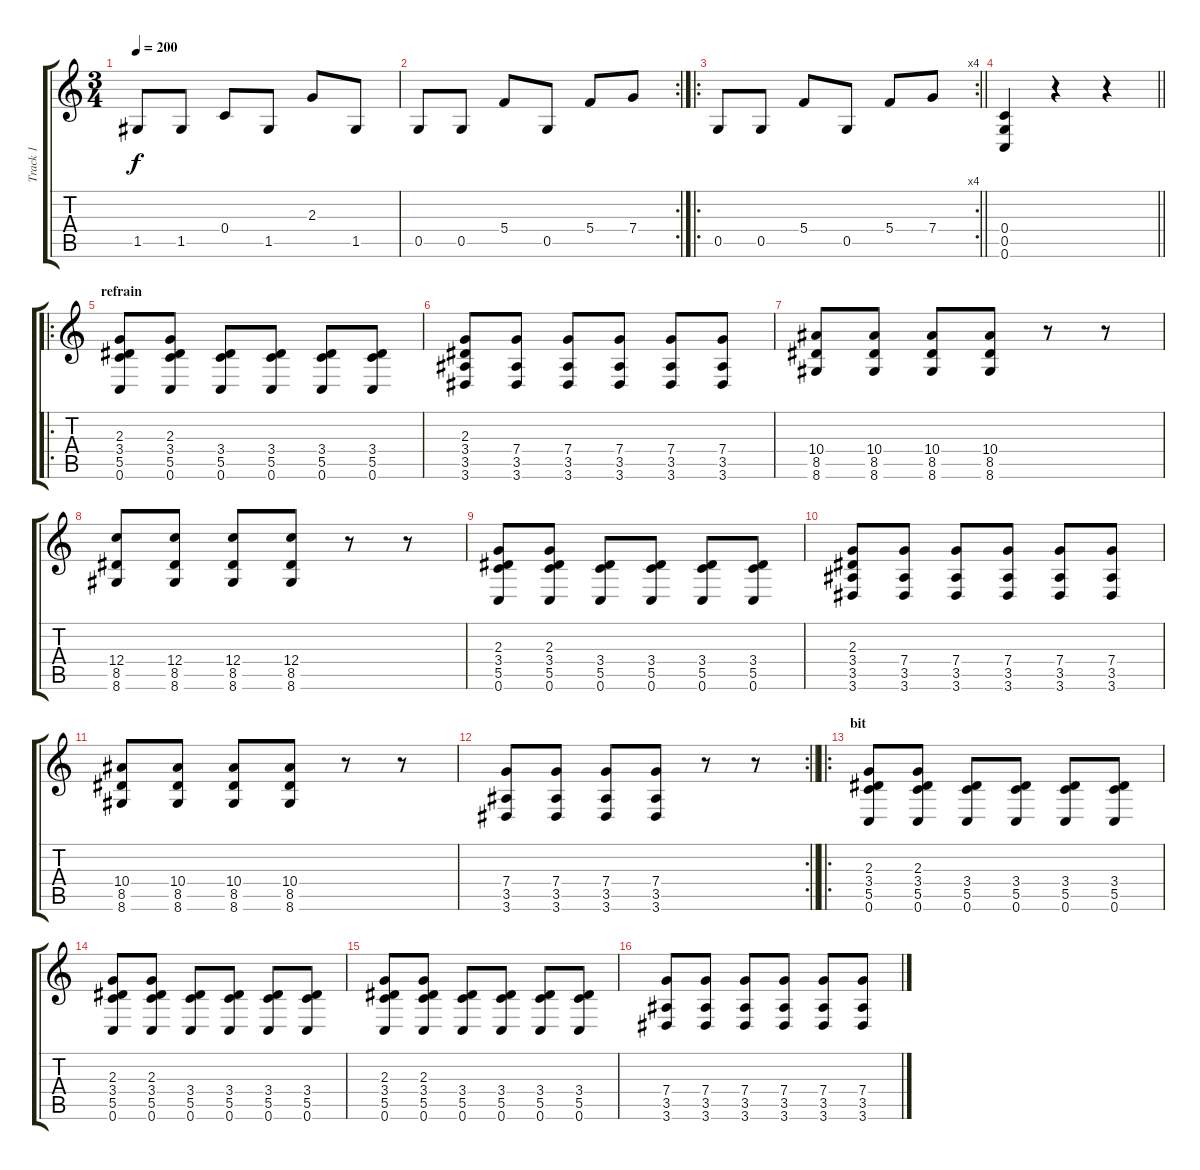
\track ("Track 1" "Track 1") {instrument distortionguitar}
\staff {score tabs}
\tuning (D4 A3 F3 C3 G2 C2) {hide}
\ts (3 4)
\tempo 200
\clef g2
\ks c
1.5.8{dy f} 1.5.8 0.4.8 1.5.8 2.3.8 1.5.8 |
\rc 2
0.5.8 0.5.8 5.4.8 0.5.8 5.4.8 7.4.8 |
\ro
\rc 4
\barLineRight lightlight
0.5.8 0.5.8 5.4.8 0.5.8 5.4.8 7.4.8 |
\barLineRight lightlight
(0.4 0.5 0.6).4 r.4 r.4 |
\ro
\section ("" "refrain")
(2.3 3.4 5.5 0.6).8 (2.3 3.4 5.5 0.6).8 (3.4 5.5 0.6).8 (3.4 5.5 0.6).8 (3.4 5.5 0.6).8 (3.4 5.5 0.6).8 |
(2.3 3.4 3.5 3.6).8 (7.4 3.5 3.6).8 (7.4 3.5 3.6).8 (7.4 3.5 3.6).8 (7.4 3.5 3.6).8 (7.4 3.5 3.6).8 |
(10.4 8.5 8.6).8 (10.4 8.5 8.6).8 (10.4 8.5 8.6).8 (10.4 8.5 8.6).8 r.8 r.8 |
(12.4 8.5 8.6).8 (12.4 8.5 8.6).8 (12.4 8.5 8.6).8 (12.4 8.5 8.6).8 r.8 r.8 |
(2.3 3.4 5.5 0.6).8 (2.3 3.4 5.5 0.6).8 (3.4 5.5 0.6).8 (3.4 5.5 0.6).8 (3.4 5.5 0.6).8 (3.4 5.5 0.6).8 |
(2.3 3.4 3.5 3.6).8 (7.4 3.5 3.6).8 (7.4 3.5 3.6).8 (7.4 3.5 3.6).8 (7.4 3.5 3.6).8 (7.4 3.5 3.6).8 |
(10.4 8.5 8.6).8 (10.4 8.5 8.6).8 (10.4 8.5 8.6).8 (10.4 8.5 8.6).8 r.8 r.8 |
\rc 2
\barLineRight lightlight
(7.4 3.5 3.6).8 (7.4 3.5 3.6).8 (7.4 3.5 3.6).8 (7.4 3.5 3.6).8 r.8 r.8 |
\ro
\section ("" "bit")
(2.3 3.4 5.5 0.6).8 (2.3 3.4 5.5 0.6).8 (3.4 5.5 0.6).8 (3.4 5.5 0.6).8 (3.4 5.5 0.6).8 (3.4 5.5 0.6).8 |
(2.3 3.4 5.5 0.6).8 (2.3 3.4 5.5 0.6).8 (3.4 5.5 0.6).8 (3.4 5.5 0.6).8 (3.4 5.5 0.6).8 (3.4 5.5 0.6).8 |
(2.3 3.4 5.5 0.6).8 (2.3 3.4 5.5 0.6).8 (3.4 5.5 0.6).8 (3.4 5.5 0.6).8 (3.4 5.5 0.6).8 (3.4 5.5 0.6).8 |
(7.4 3.5 3.6).8 (7.4 3.5 3.6).8 (7.4 3.5 3.6).8 (7.4 3.5 3.6).8 (7.4 3.5 3.6).8 (7.4 3.5 3.6).8
